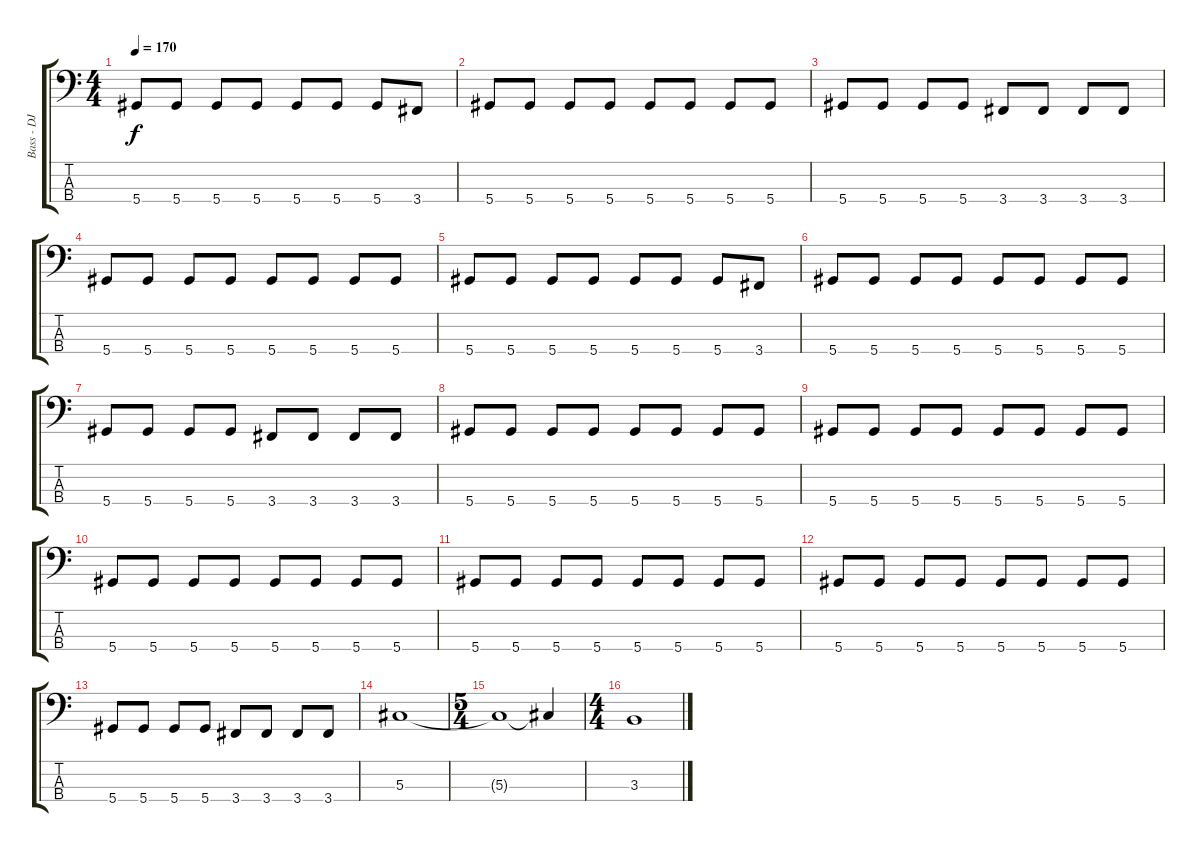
\track ("Bass - DJ" "Bass - DJ") {instrument electricbassfinger}
\staff {score tabs}
\tuning (Gb2 Db2 Ab1 Eb1) {hide}
\ts (4 4)
\tempo 170
\clef f4
\ks c
5.4.8{dy f} 5.4.8 5.4.8 5.4.8 5.4.8 5.4.8 5.4.8 3.4.8 |
5.4.8 5.4.8 5.4.8 5.4.8 5.4.8 5.4.8 5.4.8 5.4.8 |
5.4.8 5.4.8 5.4.8 5.4.8 3.4.8 3.4.8 3.4.8 3.4.8 |
5.4.8 5.4.8 5.4.8 5.4.8 5.4.8 5.4.8 5.4.8 5.4.8 |
5.4.8 5.4.8 5.4.8 5.4.8 5.4.8 5.4.8 5.4.8 3.4.8 |
5.4.8 5.4.8 5.4.8 5.4.8 5.4.8 5.4.8 5.4.8 5.4.8 |
5.4.8 5.4.8 5.4.8 5.4.8 3.4.8 3.4.8 3.4.8 3.4.8 |
5.4.8 5.4.8 5.4.8 5.4.8 5.4.8 5.4.8 5.4.8 5.4.8 |
5.4.8 5.4.8 5.4.8 5.4.8 5.4.8 5.4.8 5.4.8 5.4.8 |
5.4.8 5.4.8 5.4.8 5.4.8 5.4.8 5.4.8 5.4.8 5.4.8 |
5.4.8 5.4.8 5.4.8 5.4.8 5.4.8 5.4.8 5.4.8 5.4.8 |
5.4.8 5.4.8 5.4.8 5.4.8 5.4.8 5.4.8 5.4.8 5.4.8 |
5.4.8 5.4.8 5.4.8 5.4.8 3.4.8 3.4.8 3.4.8 3.4.8 |
5.3.1 |
\ts (5 4)
5.3{t}.1 5.3{t}.4 |
\ts (4 4)
3.3.1
